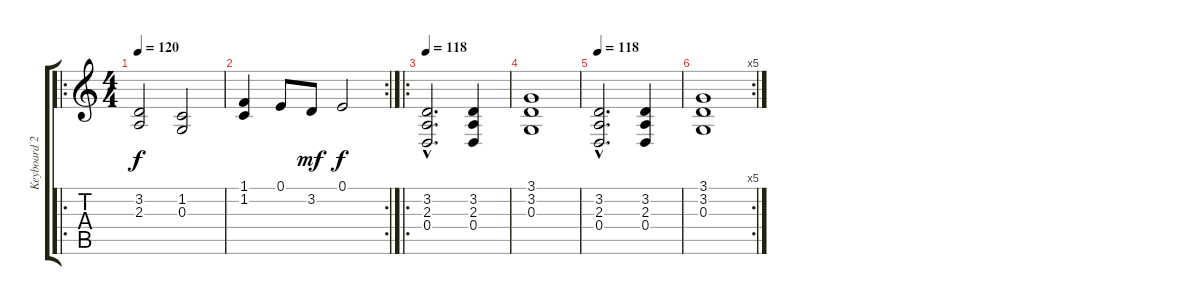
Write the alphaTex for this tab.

\track ("Keyboard 2 /Choir" "Keyboard 2") {instrument choiraahs}
\staff {score tabs}
\tuning (E4 B3 G3 D3 A2 E2) {hide}
\ro
\ts (4 4)
\tempo 120
\clef g2
\ks c
(3.2 2.3).2{dy f} (1.2 0.3).2 |
\rc 2
(1.1 1.2).4 0.1.8 3.2.8{dy mf} 0.1.2{dy f} |
\ro
\tempo 118
(3.2{hac} 2.3{hac} 0.4{hac}).2{d} (3.2 2.3 0.4).4 |
(3.1 3.2 0.3).1 |
\tempo 118
(3.2{hac} 2.3{hac} 0.4{hac}).2{d} (3.2 2.3 0.4).4 |
\rc 5
(3.1 3.2 0.3).1
